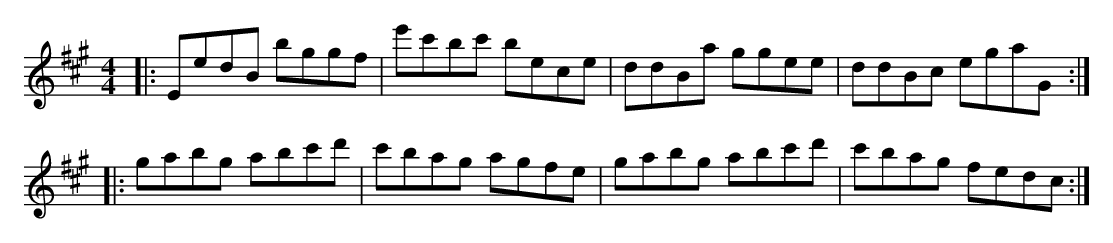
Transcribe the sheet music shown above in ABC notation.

X:1
M:4/4
K:A
|:EedB bggf |e'c'bc' bece |ddBa ggee |ddBc egaG :|
|:gabg abc'd' |c'bag agfe |gabg abc'd' |c'bag fedc :|
